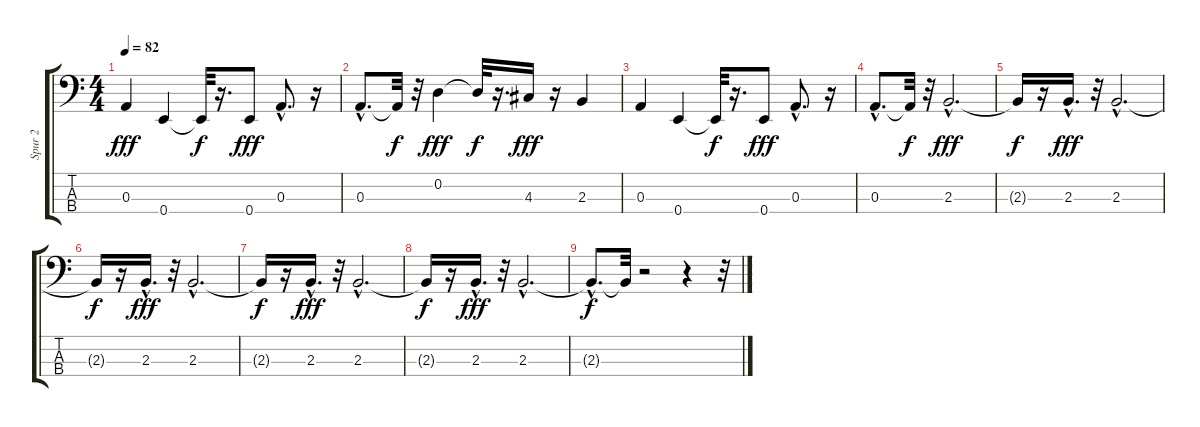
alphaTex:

\track ("Spur 2" "Spur 2") {instrument fretlessbass}
\staff {score tabs}
\tuning (G2 D2 A1 E1) {hide}
\ts (4 4)
\tempo 82
\clef f4
\ks c
0.3.4{dy fff} 0.4.4 0.4{t}.32{dy f} r.16{d} 0.4.8{dy fff} 0.3{hac}.8{d} r.16 |
0.3{hac}.8{d} 0.3{t}.32{dy f} r.32 0.2.4{dy fff} 0.2{t}.32{dy f} r.16{d} 4.3.16{dy fff} r.16 2.3.4 |
0.3.4 0.4.4 0.4{t}.32{dy f} r.16{d} 0.4.8{dy fff} 0.3{hac}.8{d} r.16 |
0.3{hac}.8{d} 0.3{t}.32{dy f} r.32 2.3{hac}.2{d dy fff} |
2.3{t}.16{dy f} r.16 2.3{hac}.16{d dy fff} r.32 2.3{hac}.2{d} |
2.3{t}.16{dy f} r.16 2.3{hac}.16{d dy fff} r.32 2.3{hac}.2{d} |
2.3{t}.16{dy f} r.16 2.3{hac}.16{d dy fff} r.32 2.3{hac}.2{d} |
2.3{t}.16{dy f} r.16 2.3{hac}.16{d dy fff} r.32 2.3{hac}.2{d} |
2.3{hac t}.8{d dy f} 2.3{t}.32 r.2 r.4 r.32
